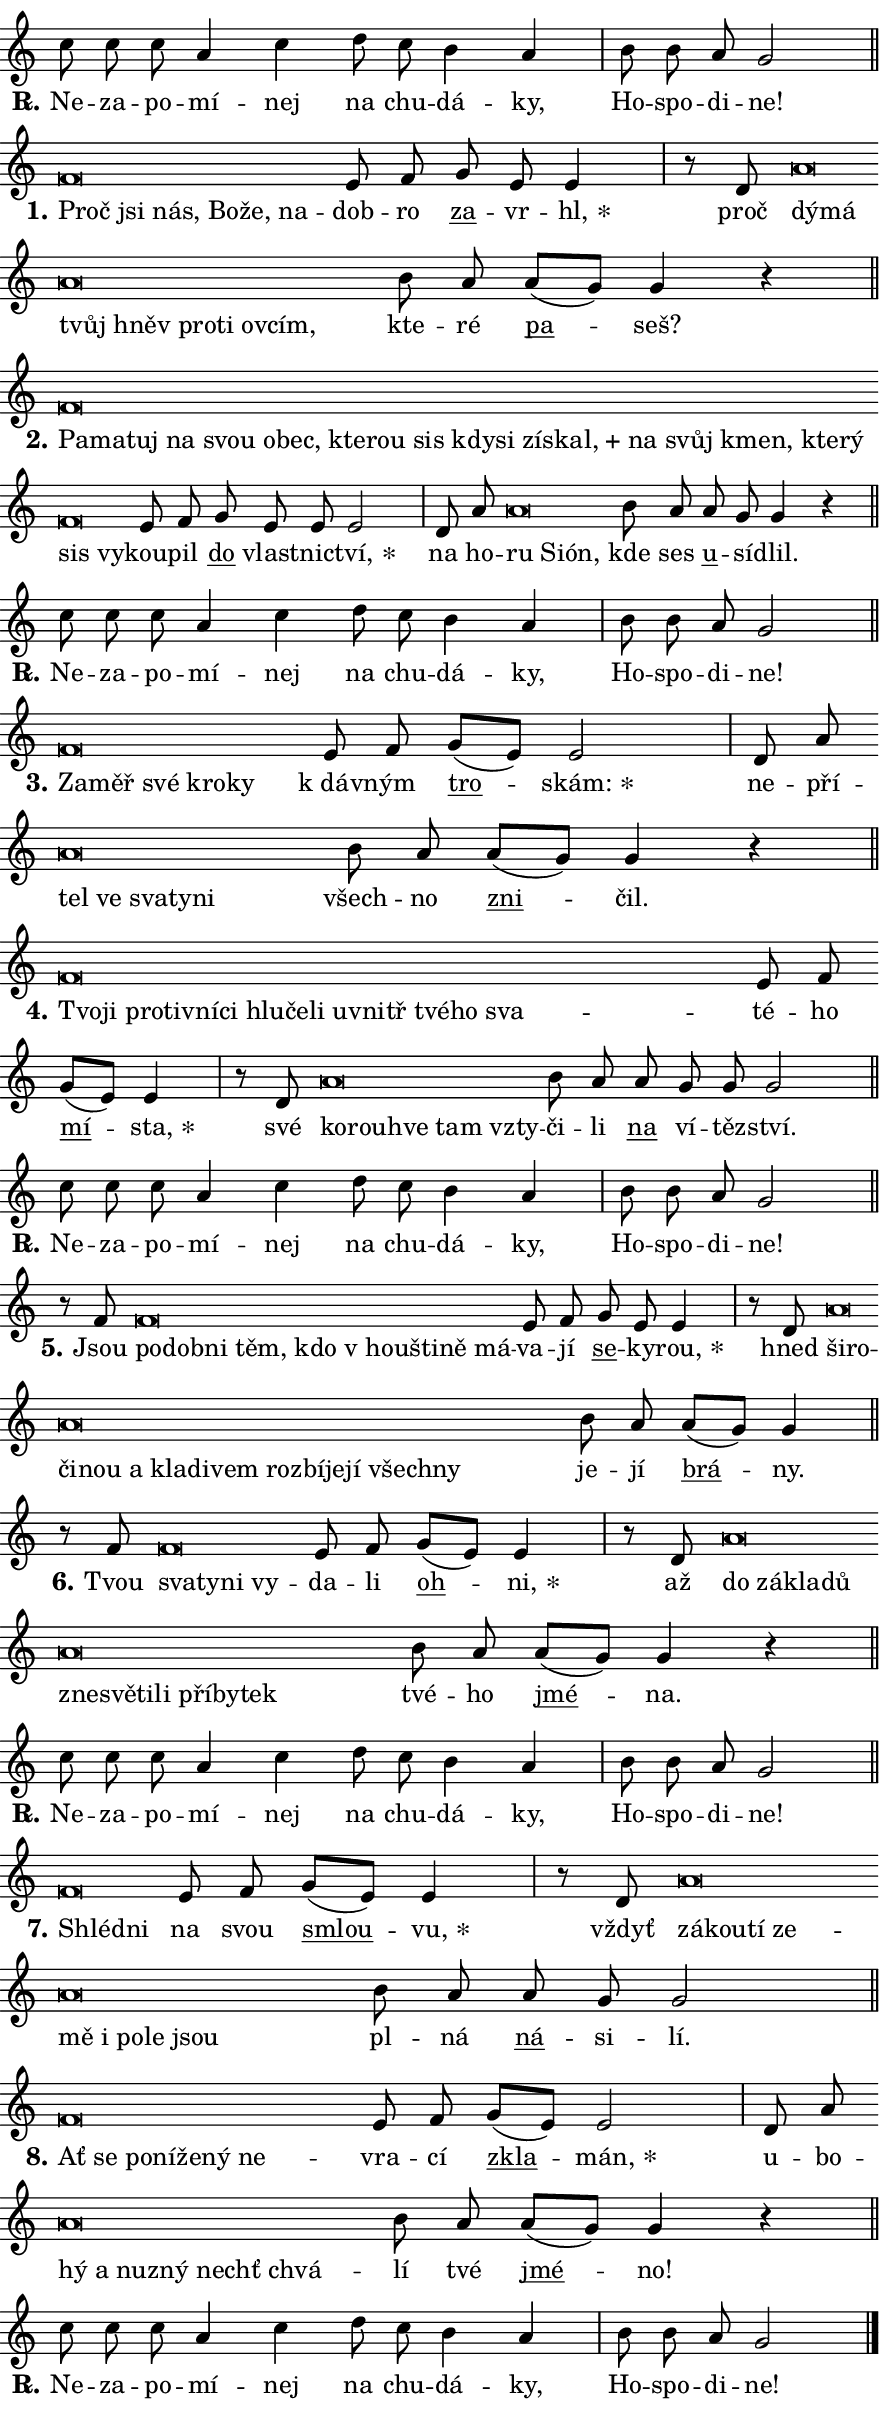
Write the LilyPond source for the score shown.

\version "2.24.0"
\header { tagline = "" }
\paper {
  indent = 0\cm
  top-margin = 0\cm
  right-margin = 0.13\cm % to fit lyric hyphens
  bottom-margin = 0\cm
  left-margin = 0\cm
  paper-width = 15\cm
  page-breaking = #ly:one-page-breaking
  system-system-spacing.basic-distance = #11
  score-system-spacing.basic-distance = #11
  ragged-last = ##f
}


%% Author: Thomas Morley
%% https://lists.gnu.org/archive/html/lilypond-user/2020-05/msg00002.html
#(define (line-position grob)
"Returns position of @var[grob} in current system:
   @code{'start}, if at first time-step
   @code{'end}, if at last time-step
   @code{'middle} otherwise
"
  (let* ((col (ly:item-get-column grob))
         (ln (ly:grob-object col 'left-neighbor))
         (rn (ly:grob-object col 'right-neighbor))
         (col-to-check-left (if (ly:grob? ln) ln col))
         (col-to-check-right (if (ly:grob? rn) rn col))
         (break-dir-left
           (and
             (ly:grob-property col-to-check-left 'non-musical #f)
             (ly:item-break-dir col-to-check-left)))
         (break-dir-right
           (and
             (ly:grob-property col-to-check-right 'non-musical #f)
             (ly:item-break-dir col-to-check-right))))
        (cond ((eqv? 1 break-dir-left) 'start)
              ((eqv? -1 break-dir-right) 'end)
              (else 'middle))))

#(define (tranparent-at-line-position vctor)
  (lambda (grob)
  "Relying on @code{line-position} select the relevant enry from @var{vctor}.
Used to determine transparency,"
    (case (line-position grob)
      ((end) (not (vector-ref vctor 0)))
      ((middle) (not (vector-ref vctor 1)))
      ((start) (not (vector-ref vctor 2))))))

noteHeadBreakVisibility =
#(define-music-function (break-visibility)(vector?)
"Makes @code{NoteHead}s transparent relying on @var{break-visibility}"
#{
  \override NoteHead.transparent =
    #(tranparent-at-line-position break-visibility)
#})

#(define delete-ledgers-for-transparent-note-heads
  (lambda (grob)
    "Reads whether a @code{NoteHead} is transparent.
If so this @code{NoteHead} is removed from @code{'note-heads} from
@var{grob}, which is supposed to be @code{LedgerLineSpanner}.
As a result ledgers are not printed for this @code{NoteHead}"
    (let* ((nhds-array (ly:grob-object grob 'note-heads))
           (nhds-list
             (if (ly:grob-array? nhds-array)
                 (ly:grob-array->list nhds-array)
                 '()))
           ;; Relies on the transparent-property being done before
           ;; Staff.LedgerLineSpanner.after-line-breaking is executed.
           ;; This is fragile ...
           (to-keep
             (remove
               (lambda (nhd)
                 (ly:grob-property nhd 'transparent #f))
               nhds-list)))
      ;; TODO find a better method to iterate over grob-arrays, similiar
      ;; to filter/remove etc for lists
      ;; For now rebuilt from scratch
      (set! (ly:grob-object grob 'note-heads)  '())
      (for-each
        (lambda (nhd)
          (ly:pointer-group-interface::add-grob grob 'note-heads nhd))
        to-keep))))

squashNotes = {
  \override NoteHead.X-extent = #'(-0.2 . 0.2)
  \override NoteHead.Y-extent = #'(-0.75 . 0)
  \override NoteHead.stencil =
    #(lambda (grob)
       (let ((pos (ly:grob-property grob 'staff-position)))
         (begin
           (if (< pos -7) (display "ERROR: Lower brevis then expected\n") (display ""))
           (if (<= pos -6) ly:text-interface::print ly:note-head::print))))
}
unSquashNotes = {
  \revert NoteHead.X-extent
  \revert NoteHead.Y-extent
  \revert NoteHead.stencil
}

hideNotes = \noteHeadBreakVisibility #begin-of-line-visible
unHideNotes = \noteHeadBreakVisibility #all-visible

% work-around for resetting accidentals
% https://lilypond.org/doc/v2.23/Documentation/notation/displaying-rhythms#unmetered-music
cadenzaMeasure = {
  \cadenzaOff
  \partial 1024 s1024
  \cadenzaOn
}

#(define-markup-command (accent layout props text) (markup?)
  "Underline accented syllable"
  (interpret-markup layout props
    #{\markup \override #'(offset . 4.3) \underline { #text }#}))

responsum = \markup \concat {
  "R" \hspace #-1.05 \path #0.1 #'((moveto 0 0.07) (lineto 0.9 0.8)) \hspace #0.05 "."
}

spaceSize = #0.6828661417322834 % exact space size for TeX Gyre Schola

\layout {
  \context {
    \Staff
    \remove "Time_signature_engraver"
    \override LedgerLineSpanner.after-line-breaking = #delete-ledgers-for-transparent-note-heads
  }
  \context {
    \Lyrics {
      \override LyricSpace.minimum-distance = \spaceSize
      \override LyricText.font-name = #"TeX Gyre Schola"
      \override LyricText.font-size = 1
      \override StanzaNumber.font-name = #"TeX Gyre Schola Bold"
      \override StanzaNumber.font-size = 1
    }
  }
  \context {
    \Score 
    \override NoteHead.text =
      #(lambda (grob) 
        (let ((pos (ly:grob-property grob 'staff-position)))
          #{\markup {
            \combine
              \halign #-0.55 \raise #(if (= pos -6) 0 0.5) \override #'(thickness . 2) \draw-line #'(3.2 . 0)
              \musicglyph "noteheads.sM1"
          }#}))
  }
}

% magnetic-lyrics.ily
%
%   written by
%     Jean Abou Samra <jean@abou-samra.fr>
%     Werner Lemberg <wl@gnu.org>
%
%   adapted by
%     Jiri Hon <jiri.hon@gmail.com>
%
% Version 2022-Apr-15

% https://www.mail-archive.com/lilypond-user@gnu.org/msg149350.html

#(define (Left_hyphen_pointer_engraver context)
   "Collect syllable-hyphen-syllable occurrences in lyrics and store
them in properties.  This engraver only looks to the left.  For
example, if the lyrics input is @code{foo -- bar}, it does the
following.

@itemize @bullet
@item
Set the @code{text} property of the @code{LyricHyphen} grob between
@q{foo} and @q{bar} to @code{foo}.

@item
Set the @code{left-hyphen} property of the @code{LyricText} grob with
text @q{foo} to the @code{LyricHyphen} grob between @q{foo} and
@q{bar}.
@end itemize

Use this auxiliary engraver in combination with the
@code{lyric-@/text::@/apply-@/magnetic-@/offset!} hook."
   (let ((hyphen #f)
         (text #f))
     (make-engraver
      (acknowledgers
       ((lyric-syllable-interface engraver grob source-engraver)
        (set! text grob)))
      (end-acknowledgers
       ((lyric-hyphen-interface engraver grob source-engraver)
        ;(when (not (grob::has-interface grob 'lyric-space-interface))
          (set! hyphen grob)));)
      ((stop-translation-timestep engraver)
       (when (and text hyphen)
         (ly:grob-set-object! text 'left-hyphen hyphen))
       (set! text #f)
       (set! hyphen #f)))))

#(define (lyric-text::apply-magnetic-offset! grob)
   "If the space between two syllables is less than the value in
property @code{LyricText@/.details@/.squash-threshold}, move the right
syllable to the left so that it gets concatenated with the left
syllable.

Use this function as a hook for
@code{LyricText@/.after-@/line-@/breaking} if the
@code{Left_@/hyphen_@/pointer_@/engraver} is active."
   (let ((hyphen (ly:grob-object grob 'left-hyphen #f)))
     (when hyphen
       (let ((left-text (ly:spanner-bound hyphen LEFT)))
         (when (grob::has-interface left-text 'lyric-syllable-interface)
           (let* ((common (ly:grob-common-refpoint grob left-text X))
                  (this-x-ext (ly:grob-extent grob common X))
                  (left-x-ext
                   (begin
                     ;; Trigger magnetism for left-text.
                     (ly:grob-property left-text 'after-line-breaking)
                     (ly:grob-extent left-text common X)))
                  ;; `delta` is the gap width between two syllables.
                  (delta (- (interval-start this-x-ext)
                            (interval-end left-x-ext)))
                  (details (ly:grob-property grob 'details))
                  (threshold (assoc-get 'squash-threshold details 0.2)))
             (when (< delta threshold)
               (let* (;; We have to manipulate the input text so that
                      ;; ligatures crossing syllable boundaries are not
                      ;; disabled.  For languages based on the Latin
                      ;; script this is essentially a beautification.
                      ;; However, for non-Western scripts it can be a
                      ;; necessity.
                      (lt (ly:grob-property left-text 'text))
                      (rt (ly:grob-property grob 'text))
                      (is-space (grob::has-interface hyphen 'lyric-space-interface))
                      (space (if is-space " " ""))
                      (extra-delta (if is-space spaceSize 0))
                      ;; Append new syllable.
                      (ltrt-space (if (and (string? lt) (string? rt))
                                (string-append lt space rt)
                                (make-concat-markup (list lt space rt))))
                      ;; Right-align `ltrt` to the right side.
                      (ltrt-space-markup (grob-interpret-markup
                               grob
                               (make-translate-markup
                                (cons (interval-length this-x-ext) 0)
                                (make-right-align-markup ltrt-space)))))
                 (begin
                   ;; Don't print `left-text`.
                   (ly:grob-set-property! left-text 'stencil #f)
                   ;; Set text and stencil (which holds all collected
                   ;; syllables so far) and shift it to the left.
                   (ly:grob-set-property! grob 'text ltrt-space)
                   (ly:grob-set-property! grob 'stencil ltrt-space-markup)
                   (ly:grob-translate-axis! grob (- (- delta extra-delta)) X))))))))))


#(define (lyric-hyphen::displace-bounds-first grob)
   ;; Make very sure this callback isn't triggered too early.
   (let ((left (ly:spanner-bound grob LEFT))
         (right (ly:spanner-bound grob RIGHT)))
     (ly:grob-property left 'after-line-breaking)
     (ly:grob-property right 'after-line-breaking)
     (ly:lyric-hyphen::print grob)))

squashThreshold = #0.4

\layout {
  \context {
    \Lyrics
    \consists #Left_hyphen_pointer_engraver
    \override LyricText.after-line-breaking =
      #lyric-text::apply-magnetic-offset!
    \override LyricHyphen.stencil = #lyric-hyphen::displace-bounds-first
    \override LyricText.details.squash-threshold = \squashThreshold
    \override LyricHyphen.minimum-distance = 0
    \override LyricHyphen.minimum-length = \squashThreshold
  }
}

squashText = \override LyricText.details.squash-threshold = 9999
unSquashText = \override LyricText.details.squash-threshold = \squashThreshold

leftText = \override LyricText.self-alignment-X = #LEFT
unLeftText = \revert LyricText.self-alignment-X

starOffset = #(lambda (grob) 
                (let ((x_offset (ly:self-alignment-interface::aligned-on-x-parent grob)))
                  (if (= x_offset 0) 0 (+ x_offset 1.2))))

star = #(define-music-function (syllable)(string?)
"Append star separator at the end of a syllable"
#{
  \once \override LyricText.X-offset = #starOffset
  \lyricmode { \markup {
    #syllable
    \override #'((font-name . "TeX Gyre Schola Bold")) \hspace #0.2 \lower #0.65 \larger "*"
  } }
#})

starAccent = #(define-music-function (syllable)(string?)
"Append star separator at the end of a syllable and make accent"
#{
  \once \override LyricText.X-offset = #starOffset
  \lyricmode { \markup {
    \accent #syllable
    \override #'((font-name . "TeX Gyre Schola Bold")) \hspace #0.2 \lower #0.65 \larger "*"
  } }
#})

breath = #(define-music-function (syllable)(string?)
"Append breathing indicator at the end of a syllable"
#{
  \lyricmode { \markup { #syllable "+" } }
#})

optionalBreath = #(define-music-function (syllable)(string?)
"Append optional breathing indicator at the end of a syllable"
#{
  \lyricmode { \markup { #syllable "(+)" } }
#})


\score {
    <<
        \new Voice = "melody" { \cadenzaOn \key c \major \relative { c''8 c c a4 c \bar "" d8 c \bar "" b4 a \cadenzaMeasure \bar "|" b8 b a g2 \cadenzaMeasure \bar "||" \break } }
        \new Lyrics \lyricsto "melody" { \lyricmode { \set stanza = \responsum
Ne -- za -- po -- mí -- nej na chu -- dá -- ky, Ho -- spo -- di -- ne! } }
    >>
    \layout {}
}

\score {
    <<
        \new Voice = "melody" { \cadenzaOn \key c \major \relative { \squashNotes f'\breve*1/16 \hideNotes \breve*1/16 \bar "" \breve*1/16 \bar "" \breve*1/16 \bar "" \breve*1/16 \breve*1/16 \bar "" \unHideNotes \unSquashNotes e8 f \bar "" g e e4 \cadenzaMeasure \bar "|" r8 d8 \squashNotes a'\breve*1/16 \hideNotes \breve*1/16 \bar "" \breve*1/16 \bar "" \breve*1/16 \bar "" \breve*1/16 \bar "" \breve*1/16 \bar "" \breve*1/16 \breve*1/16 \bar "" \unHideNotes \unSquashNotes b8 a \bar "" a[( g)] g4 r \cadenzaMeasure \bar "||" \break } }
        \new Lyrics \lyricsto "melody" { \lyricmode { \set stanza = "1."
\leftText Proč \squashText jsi nás, Bo -- že, na -- \unLeftText \unSquashText dob -- ro \markup \accent za -- vr -- \star hl, proč \leftText dý -- \squashText má tvůj hněv pro -- ti ov -- cím, \unLeftText \unSquashText kte -- ré \markup \accent pa -- seš? } }
    >>
    \layout {}
}

\score {
    <<
        \new Voice = "melody" { \cadenzaOn \key c \major \relative { \squashNotes f'\breve*1/16 \hideNotes \breve*1/16 \bar "" \breve*1/16 \bar "" \breve*1/16 \bar "" \breve*1/16 \bar "" \breve*1/16 \bar "" \breve*1/16 \bar "" \breve*1/16 \bar "" \breve*1/16 \bar "" \breve*1/16 \bar "" \breve*1/16 \bar "" \breve*1/16 \bar "" \breve*1/16 \bar "" \breve*1/16 \bar "" \breve*1/16 \bar "" \breve*1/16 \bar "" \breve*1/16 \bar "" \breve*1/16 \bar "" \breve*1/16 \bar "" \breve*1/16 \breve*1/16 \bar "" \unHideNotes \unSquashNotes e8 f \bar "" g e e e2 \cadenzaMeasure \bar "|" d8 a' \bar "" \squashNotes a\breve*1/16 \hideNotes \breve*1/16 \breve*1/16 \bar "" \unHideNotes \unSquashNotes b8 a \bar "" a g g4 r \cadenzaMeasure \bar "||" \break } }
        \new Lyrics \lyricsto "melody" { \lyricmode { \set stanza = "2."
\leftText Pa -- \squashText ma -- tuj na svou o -- bec, kte -- rou sis kdy -- si zí -- \breath "skal," na svůj kmen, kte -- rý sis vy -- \unLeftText \unSquashText kou -- pil \markup \accent do vlast -- nic -- \star tví, na ho -- \leftText ru \squashText Si -- ón, \unLeftText \unSquashText kde ses \markup \accent u -- sí -- dlil. } }
    >>
    \layout {}
}

\score {
    <<
        \new Voice = "melody" { \cadenzaOn \key c \major \relative { c''8 c c a4 c \bar "" d8 c \bar "" b4 a \cadenzaMeasure \bar "|" b8 b a g2 \cadenzaMeasure \bar "||" \break } }
        \new Lyrics \lyricsto "melody" { \lyricmode { \set stanza = \responsum
Ne -- za -- po -- mí -- nej na chu -- dá -- ky, Ho -- spo -- di -- ne! } }
    >>
    \layout {}
}

\score {
    <<
        \new Voice = "melody" { \cadenzaOn \key c \major \relative { \squashNotes f'\breve*1/16 \hideNotes \breve*1/16 \bar "" \breve*1/16 \bar "" \breve*1/16 \breve*1/16 \bar "" \unHideNotes \unSquashNotes e8 f \bar "" g[( e)] e2 \cadenzaMeasure \bar "|" d8 a' \bar "" \squashNotes a\breve*1/16 \hideNotes \breve*1/16 \bar "" \breve*1/16 \bar "" \breve*1/16 \breve*1/16 \bar "" \unHideNotes \unSquashNotes b8 a \bar "" a[( g)] g4 r \cadenzaMeasure \bar "||" \break } }
        \new Lyrics \lyricsto "melody" { \lyricmode { \set stanza = "3."
\leftText Za -- \squashText měř své kro -- ky \unLeftText \unSquashText "k dáv" -- ným \markup \accent tro -- \star skám: ne -- pří -- \leftText tel \squashText ve sva -- ty -- ni \unLeftText \unSquashText všech -- no \markup \accent zni -- čil. } }
    >>
    \layout {}
}

\score {
    <<
        \new Voice = "melody" { \cadenzaOn \key c \major \relative { \squashNotes f'\breve*1/16 \hideNotes \breve*1/16 \bar "" \breve*1/16 \bar "" \breve*1/16 \bar "" \breve*1/16 \bar "" \breve*1/16 \bar "" \breve*1/16 \bar "" \breve*1/16 \bar "" \breve*1/16 \bar "" \breve*1/16 \bar "" \breve*1/16 \bar "" \breve*1/16 \bar "" \breve*1/16 \breve*1/16 \bar "" \unHideNotes \unSquashNotes e8 f \bar "" g[( e)] e4 \cadenzaMeasure \bar "|" r8 d8 \squashNotes a'\breve*1/16 \hideNotes \breve*1/16 \bar "" \breve*1/16 \bar "" \breve*1/16 \breve*1/16 \bar "" \unHideNotes \unSquashNotes b8 a \bar "" a g g g2 \cadenzaMeasure \bar "||" \break } }
        \new Lyrics \lyricsto "melody" { \lyricmode { \set stanza = "4."
\leftText Tvo -- \squashText ji pro -- tiv -- ní -- ci hlu -- če -- li u -- vnitř tvé -- ho sva -- \unLeftText \unSquashText té -- ho \markup \accent mí -- \star sta, své \leftText ko -- \squashText rouh -- ve tam vzty -- \unLeftText \unSquashText či -- li \markup \accent na ví -- těz -- ství. } }
    >>
    \layout {}
}

\score {
    <<
        \new Voice = "melody" { \cadenzaOn \key c \major \relative { c''8 c c a4 c \bar "" d8 c \bar "" b4 a \cadenzaMeasure \bar "|" b8 b a g2 \cadenzaMeasure \bar "||" \break } }
        \new Lyrics \lyricsto "melody" { \lyricmode { \set stanza = \responsum
Ne -- za -- po -- mí -- nej na chu -- dá -- ky, Ho -- spo -- di -- ne! } }
    >>
    \layout {}
}

\score {
    <<
        \new Voice = "melody" { \cadenzaOn \key c \major \relative { r8 f'8 \squashNotes f\breve*1/16 \hideNotes \breve*1/16 \bar "" \breve*1/16 \bar "" \breve*1/16 \bar "" \breve*1/16 \bar "" \breve*1/16 \bar "" \breve*1/16 \bar "" \breve*1/16 \breve*1/16 \bar "" \unHideNotes \unSquashNotes e8 f \bar "" g e e4 \cadenzaMeasure \bar "|" r8 d8 \squashNotes a'\breve*1/16 \hideNotes \breve*1/16 \bar "" \breve*1/16 \bar "" \breve*1/16 \bar "" \breve*1/16 \bar "" \breve*1/16 \bar "" \breve*1/16 \bar "" \breve*1/16 \bar "" \breve*1/16 \bar "" \breve*1/16 \bar "" \breve*1/16 \bar "" \breve*1/16 \bar "" \breve*1/16 \breve*1/16 \bar "" \unHideNotes \unSquashNotes b8 a \bar "" a[( g)] g4 \cadenzaMeasure \bar "||" \break } }
        \new Lyrics \lyricsto "melody" { \lyricmode { \set stanza = "5."
Jsou \leftText po -- \squashText dob -- ni těm, kdo "v hou" -- šti -- ně má -- \unLeftText \unSquashText va -- jí \markup \accent se -- ky -- \star rou, hned \leftText ši -- \squashText ro -- či -- nou a kla -- di -- vem roz -- bí -- je -- jí všech -- ny \unLeftText \unSquashText je -- jí \markup \accent brá -- ny. } }
    >>
    \layout {}
}

\score {
    <<
        \new Voice = "melody" { \cadenzaOn \key c \major \relative { r8 f'8 \squashNotes f\breve*1/16 \hideNotes \breve*1/16 \bar "" \breve*1/16 \breve*1/16 \bar "" \unHideNotes \unSquashNotes e8 f \bar "" g[( e)] e4 \cadenzaMeasure \bar "|" r8 d8 \squashNotes a'\breve*1/16 \hideNotes \breve*1/16 \bar "" \breve*1/16 \bar "" \breve*1/16 \bar "" \breve*1/16 \bar "" \breve*1/16 \bar "" \breve*1/16 \bar "" \breve*1/16 \bar "" \breve*1/16 \bar "" \breve*1/16 \breve*1/16 \bar "" \unHideNotes \unSquashNotes b8 a \bar "" a[( g)] g4 r \cadenzaMeasure \bar "||" \break } }
        \new Lyrics \lyricsto "melody" { \lyricmode { \set stanza = "6."
Tvou \leftText sva -- \squashText ty -- ni vy -- \unLeftText \unSquashText da -- li \markup \accent oh -- \star ni, až \leftText do \squashText zá -- kla -- dů zne -- svě -- ti -- li pří -- by -- tek \unLeftText \unSquashText tvé -- ho \markup \accent jmé -- na. } }
    >>
    \layout {}
}

\score {
    <<
        \new Voice = "melody" { \cadenzaOn \key c \major \relative { c''8 c c a4 c \bar "" d8 c \bar "" b4 a \cadenzaMeasure \bar "|" b8 b a g2 \cadenzaMeasure \bar "||" \break } }
        \new Lyrics \lyricsto "melody" { \lyricmode { \set stanza = \responsum
Ne -- za -- po -- mí -- nej na chu -- dá -- ky, Ho -- spo -- di -- ne! } }
    >>
    \layout {}
}

\score {
    <<
        \new Voice = "melody" { \cadenzaOn \key c \major \relative { \squashNotes f'\breve*1/16 \hideNotes \breve*1/16 \bar "" \unHideNotes \unSquashNotes e8 f \bar "" g[( e)] e4 \cadenzaMeasure \bar "|" r8 d8 \squashNotes a'\breve*1/16 \hideNotes \breve*1/16 \bar "" \breve*1/16 \bar "" \breve*1/16 \bar "" \breve*1/16 \bar "" \breve*1/16 \bar "" \breve*1/16 \bar "" \breve*1/16 \breve*1/16 \bar "" \unHideNotes \unSquashNotes b8 a \bar "" a g g2 \cadenzaMeasure \bar "||" \break } }
        \new Lyrics \lyricsto "melody" { \lyricmode { \set stanza = "7."
\leftText Shléd -- \squashText ni \unLeftText \unSquashText na svou \markup \accent smlou -- \star vu, vždyť \leftText zá -- \squashText kou -- tí ze -- mě i po -- le jsou \unLeftText \unSquashText pl -- ná \markup \accent ná -- si -- lí. } }
    >>
    \layout {}
}

\score {
    <<
        \new Voice = "melody" { \cadenzaOn \key c \major \relative { \squashNotes f'\breve*1/16 \hideNotes \breve*1/16 \bar "" \breve*1/16 \bar "" \breve*1/16 \bar "" \breve*1/16 \bar "" \breve*1/16 \breve*1/16 \bar "" \unHideNotes \unSquashNotes e8 f \bar "" g[( e)] e2 \cadenzaMeasure \bar "|" d8 a' \bar "" \squashNotes a\breve*1/16 \hideNotes \breve*1/16 \bar "" \breve*1/16 \bar "" \breve*1/16 \bar "" \breve*1/16 \breve*1/16 \bar "" \unHideNotes \unSquashNotes b8 a \bar "" a[( g)] g4 r \cadenzaMeasure \bar "||" \break } }
        \new Lyrics \lyricsto "melody" { \lyricmode { \set stanza = "8."
\leftText Ať \squashText se po -- ní -- že -- ný ne -- \unLeftText \unSquashText vra -- cí \markup \accent zkla -- \star mán, u -- bo -- \leftText hý \squashText a nuz -- ný nechť chvá -- \unLeftText \unSquashText lí tvé \markup \accent jmé -- no! } }
    >>
    \layout {}
}

\score {
    <<
        \new Voice = "melody" { \cadenzaOn \key c \major \relative { c''8 c c a4 c \bar "" d8 c \bar "" b4 a \cadenzaMeasure \bar "|" b8 b a g2 \cadenzaMeasure \bar "||" \break } \bar "|." }
        \new Lyrics \lyricsto "melody" { \lyricmode { \set stanza = \responsum
Ne -- za -- po -- mí -- nej na chu -- dá -- ky, Ho -- spo -- di -- ne! } }
    >>
    \layout {}
}
